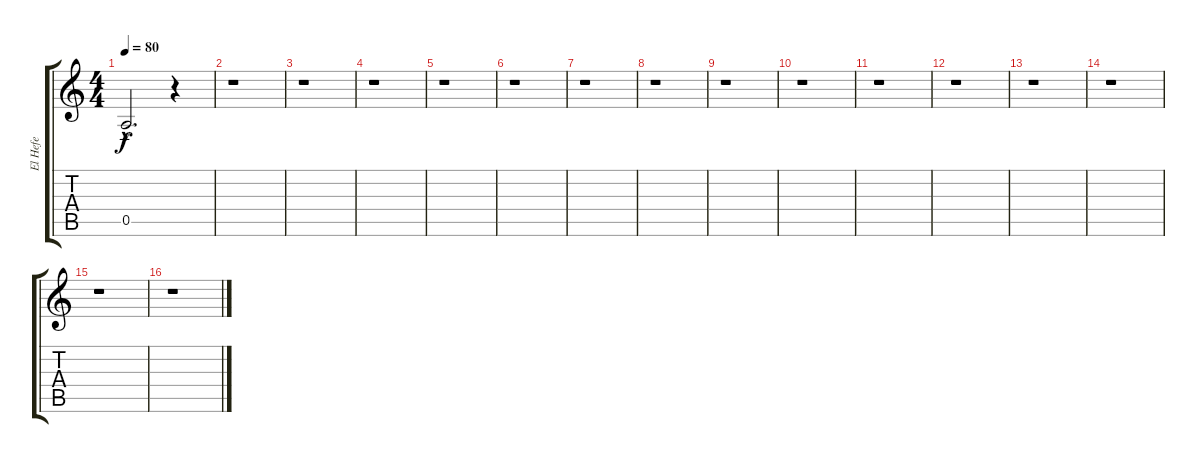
\track ("El Hefe" "El Hefe") {instrument overdrivenguitar}
\staff {score tabs}
\tuning (E4 B3 G3 D3 A2 E2) {hide}
\ts (4 4)
\tempo 80
\clef g2
\ks c
0.5{hac}.2{d dy f instrument telephonering} r.4 |
r.1 |
r.1 |
r.1 |
r.1 |
r.1 |
r.1 |
r.1 |
r.1 |
r.1 |
r.1 |
r.1 |
r.1 |
r.1 |
r.1 |
r.1
